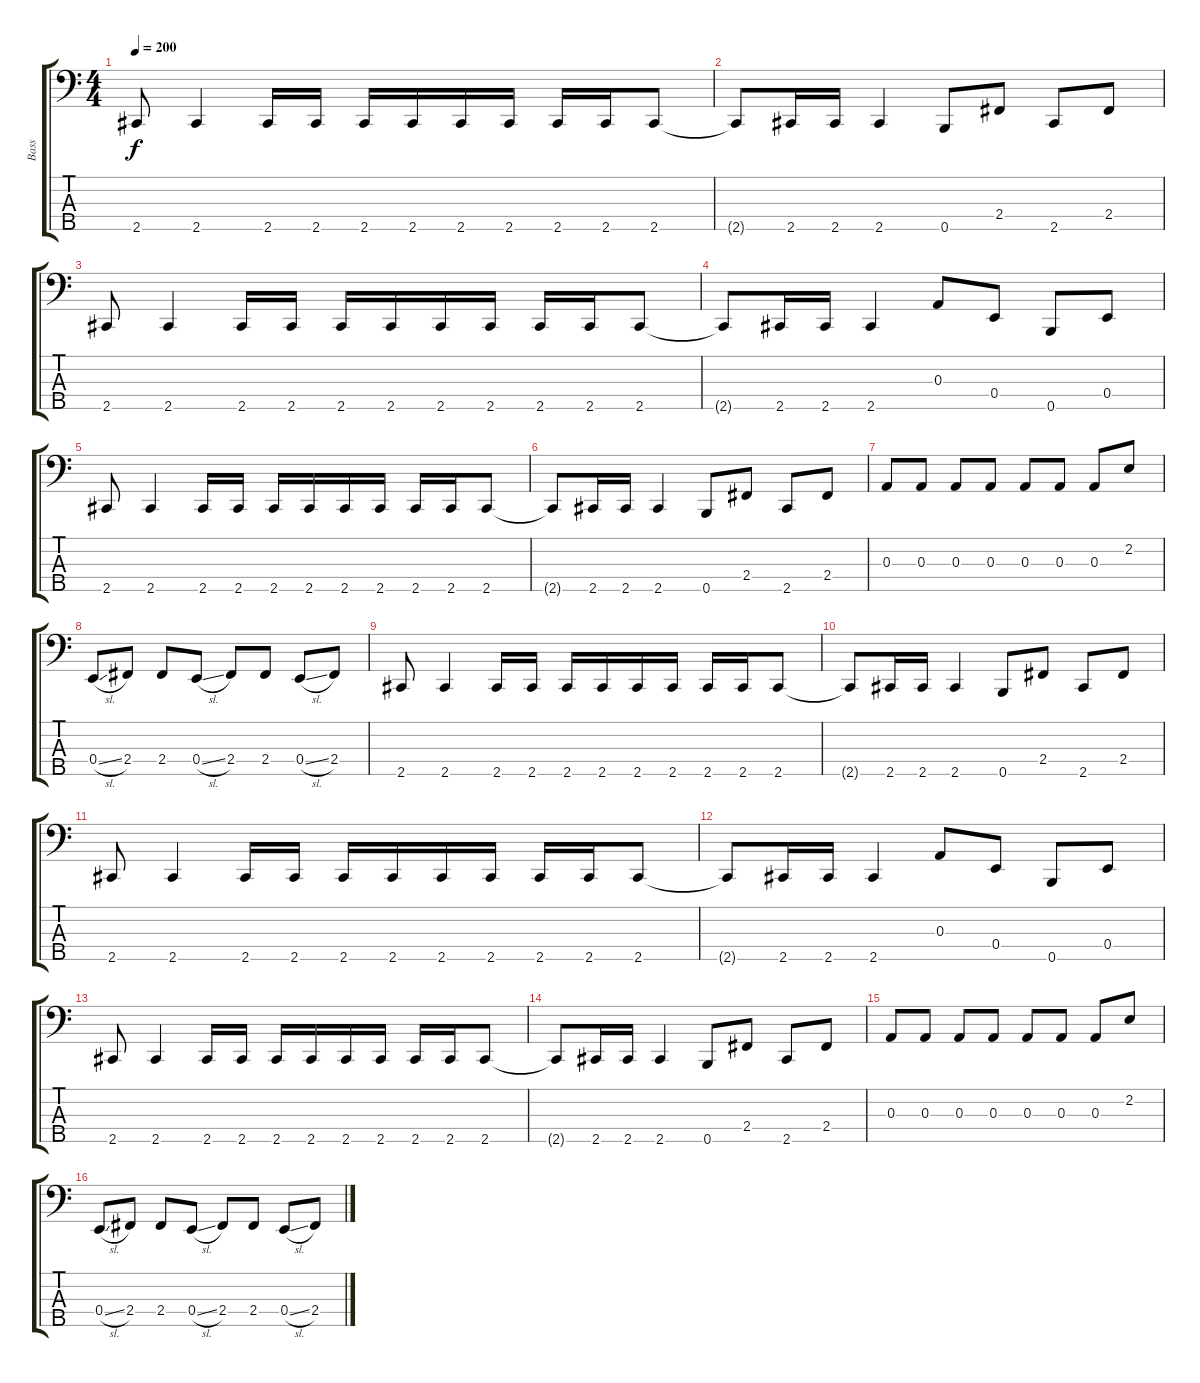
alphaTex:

\track ("Bass" "Bass") {instrument electricbasspick}
\staff {score tabs}
\tuning (G2 D2 A1 E1 B0) {hide}
\ts (4 4)
\tempo 200
\clef f4
\ks c
2.5.8{dy f} 2.5.4 2.5.16 2.5.16 2.5.16 2.5.16 2.5.16 2.5.16 2.5.16 2.5.16 2.5.8 |
2.5{t}.8 2.5.16 2.5.16 2.5.4 0.5.8 2.4.8 2.5.8 2.4.8 |
2.5.8 2.5.4 2.5.16 2.5.16 2.5.16 2.5.16 2.5.16 2.5.16 2.5.16 2.5.16 2.5.8 |
2.5{t}.8 2.5.16 2.5.16 2.5.4 0.3.8 0.4.8 0.5.8 0.4.8 |
2.5.8 2.5.4 2.5.16 2.5.16 2.5.16 2.5.16 2.5.16 2.5.16 2.5.16 2.5.16 2.5.8 |
2.5{t}.8 2.5.16 2.5.16 2.5.4 0.5.8 2.4.8 2.5.8 2.4.8 |
0.3.8 0.3.8 0.3.8 0.3.8 0.3.8 0.3.8 0.3.8 2.2.8 |
0.4{sl}.8 2.4.8 2.4.8 0.4{sl}.8 2.4.8 2.4.8 0.4{sl}.8 2.4.8 |
2.5.8 2.5.4 2.5.16 2.5.16 2.5.16 2.5.16 2.5.16 2.5.16 2.5.16 2.5.16 2.5.8 |
2.5{t}.8 2.5.16 2.5.16 2.5.4 0.5.8 2.4.8 2.5.8 2.4.8 |
2.5.8 2.5.4 2.5.16 2.5.16 2.5.16 2.5.16 2.5.16 2.5.16 2.5.16 2.5.16 2.5.8 |
2.5{t}.8 2.5.16 2.5.16 2.5.4 0.3.8 0.4.8 0.5.8 0.4.8 |
2.5.8 2.5.4 2.5.16 2.5.16 2.5.16 2.5.16 2.5.16 2.5.16 2.5.16 2.5.16 2.5.8 |
2.5{t}.8 2.5.16 2.5.16 2.5.4 0.5.8 2.4.8 2.5.8 2.4.8 |
0.3.8 0.3.8 0.3.8 0.3.8 0.3.8 0.3.8 0.3.8 2.2.8 |
0.4{sl}.8 2.4.8 2.4.8 0.4{sl}.8 2.4.8 2.4.8 0.4{sl}.8 2.4.8
